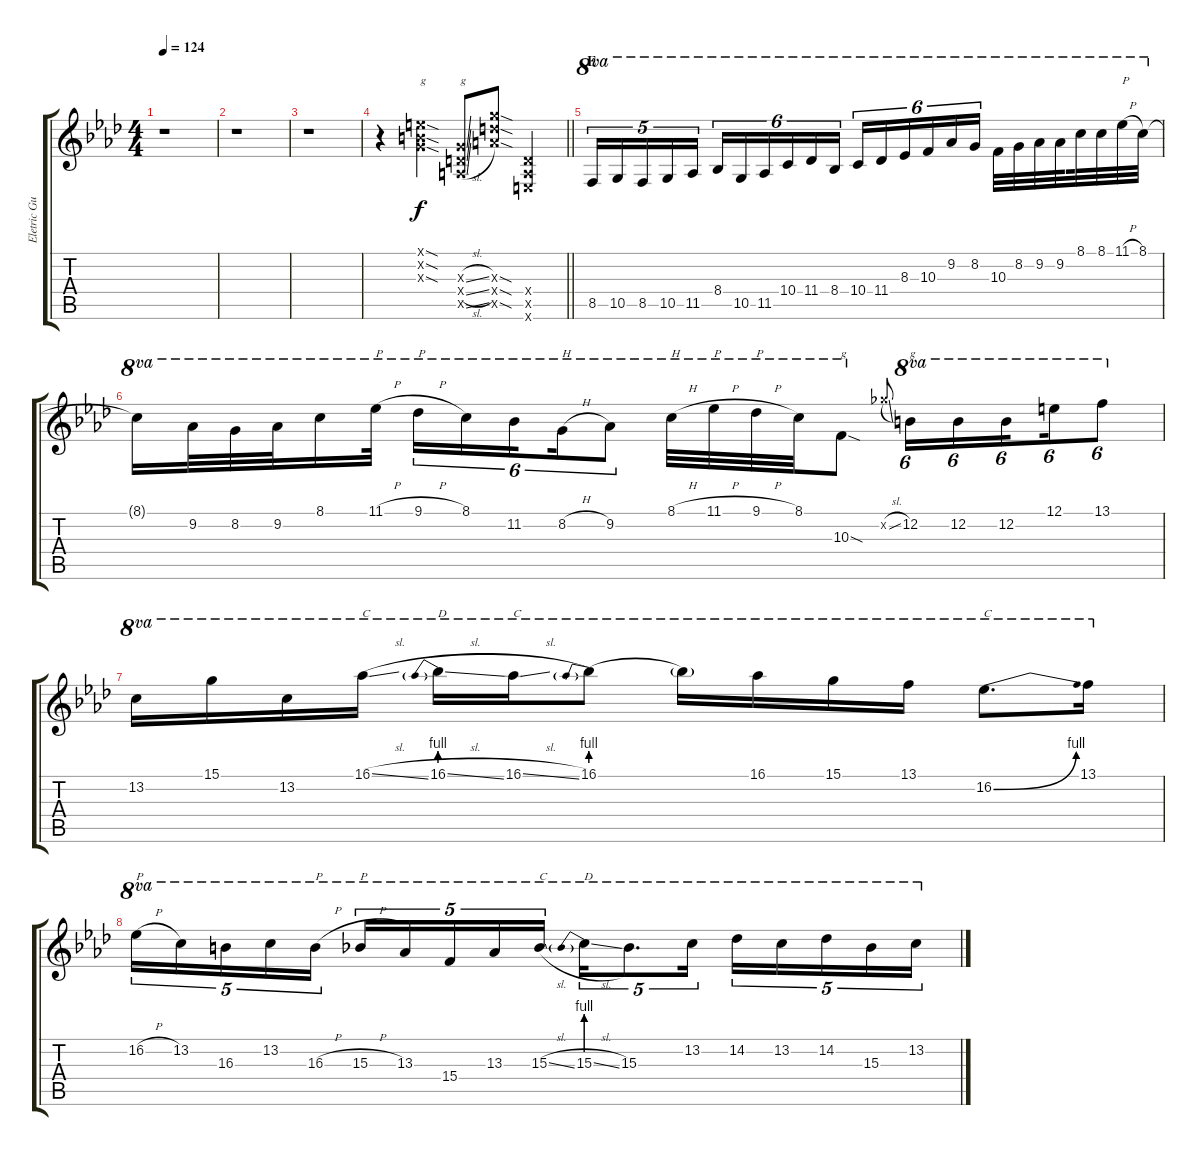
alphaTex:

\track ("Eletric Guitar I" "Eletric Gu") {solo instrument overdrivenguitar}
\staff {score tabs}
\tuning (E4 B3 G3 D3 A2 E2) {hide}
\ts (4 4)
\tempo 124
\clef g2
\ks ab
r.1{dy f} |
r.1 |
r.1 |
\barLineRight lightlight
r.4 (0.1{sod x} 0.2{sod x} 0.3{sod x}).4{txt "g"} (0.3{sl x} 0.4{sl x} 0.5{sl x}).8{txt "g"} (12.3{sod x} 12.4{sod x} 12.5{sod x}).8 (0.4{x} 0.5{x} 0.6{x}).4 |
\section ("" "E")
8.5.16{tu (5 4) ot 8va} 10.5.16{tu (5 4) ot 8va} 8.5.16{tu (5 4) ot 8va} 10.5.16{tu (5 4) ot 8va} 11.5.16{tu (5 4) ot 8va} 8.4.16{tu (6 4) ot 8va} 10.5.16{tu (6 4) ot 8va} 11.5.16{tu (6 4) ot 8va} 10.4.16{tu (6 4) ot 8va} 11.4.16{tu (6 4) ot 8va} 8.4.16{tu (6 4) ot 8va} 10.4.16{tu (6 4) ot 8va} 11.4.16{tu (6 4) ot 8va} 8.3.16{tu (6 4) ot 8va} 10.3.16{tu (6 4) ot 8va} 9.2.16{tu (6 4) ot 8va} 8.2.16{tu (6 4) ot 8va} 10.3.32{ot 8va} 8.2.32{ot 8va} 9.2.32{ot 8va} 9.2.32{ot 8va beam splitsecondary} 8.1.32{ot 8va} 8.1.32{ot 8va} 11.1{h}.32{ot 8va txt "P"} 8.1.32{ot 8va} |
8.1{t}.16{ot 8va} 9.2.32{ot 8va} 8.2.32{ot 8va} 9.2.32{ot 8va} 8.1.16{ot 8va} 11.1{h}.32{ot 8va txt "P"} 9.1{h}.16{tu (6 4) ot 8va txt "P"} 8.1.16{tu (6 4) ot 8va} 11.2.16{tu (6 4) ot 8va beam splitsecondary} 8.2{h}.16{tu (6 4) ot 8va txt "H"} 9.2.8{tu (6 4) ot 8va} 8.1{h}.32{ot 8va txt "H"} 11.1{h}.32{ot 8va txt "P"} 9.1{h}.32{ot 8va txt "P"} 8.1.32{ot 8va} 10.3{sod}.8{ot 8va txt "g"} 7.2{sl x}.8{gr onbeat} 12.2.16{tu (6 4) ot 8va txt "g"} 12.2.16{tu (6 4) ot 8va} 12.2.16{tu (6 4) ot 8va beam splitsecondary} 12.1.16{tu (6 4) ot 8va} 13.1.8{tu (6 4) ot 8va} |
13.2.16{ot 8va} 15.1.16{ot 8va} 13.2.16{ot 8va} 16.1{sl}.16{ot 8va txt "C"} 16.1{be (prebend 0 4 60 4) sl}.16{ot 8va txt "D"} 16.1{sl}.16{ot 8va txt "C"} 16.1{be (prebend 0 4 60 4)}.8{ot 8va} 16.1{t}.16{ot 8va} 16.1.16{ot 8va} 15.1.16{ot 8va} 13.1.16{ot 8va} 16.2{be (bend 0 0 60 4)}.8{d ot 8va txt "C"} 13.1.16{ot 8va} |
16.2{h}.16{tu (5 4) ot 8va txt "P"} 13.2.16{tu (5 4) ot 8va} 16.3.16{tu (5 4) ot 8va} 13.2.16{tu (5 4) ot 8va} 16.3{h}.16{tu (5 4) ot 8va txt "P"} 15.3{h}.16{tu (5 4) ot 8va txt "P"} 13.3.16{tu (5 4) ot 8va} 15.4.16{tu (5 4) ot 8va} 13.3.16{tu (5 4) ot 8va} 15.3{sl}.16{tu (5 4) ot 8va txt "C"} 15.3{be (prebend 0 4 60 4) sl}.16{tu (5 4) ot 8va txt "D"} 15.3.8{d tu (5 4) ot 8va} 13.2.16{tu (5 4) ot 8va} 14.2.16{tu (5 4) ot 8va} 13.2.16{tu (5 4) ot 8va} 14.2.16{tu (5 4) ot 8va} 15.3.16{tu (5 4) ot 8va} 13.2.16{tu (5 4) ot 8va}
